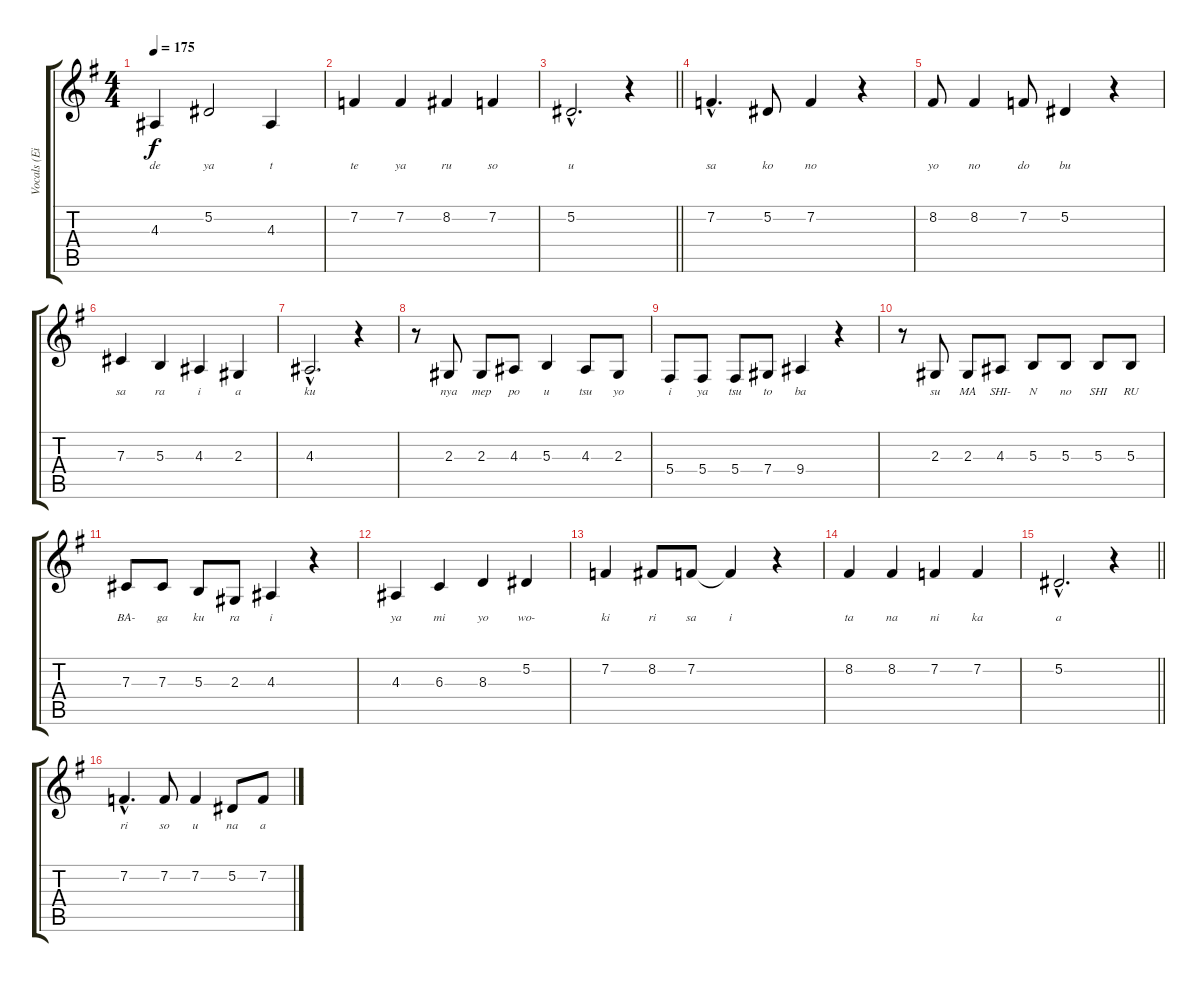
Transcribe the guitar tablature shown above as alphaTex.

\track ("Vocals (Eizo)" "Vocals (Ei") {instrument flute}
\staff {score tabs}
\tuning (Eb4 Bb3 Gb3 Db3 Ab2 Eb2) {hide}
\ts (4 4)
\tempo 175
\clef g2
\ks g
4.3.4{lyrics (0 "de") lyrics (1 "") lyrics (2 "") lyrics (3 "") lyrics (4 "") dy f} 5.2.2{lyrics (0 "ya") lyrics (1 "") lyrics (2 "") lyrics (3 "") lyrics (4 "")} 4.3.4{lyrics (0 "t") lyrics (1 "") lyrics (2 "") lyrics (3 "") lyrics (4 "")} |
7.2.4{lyrics (0 "te") lyrics (1 "") lyrics (2 "") lyrics (3 "") lyrics (4 "")} 7.2.4{lyrics (0 "ya") lyrics (1 "") lyrics (2 "") lyrics (3 "") lyrics (4 "")} 8.2.4{lyrics (0 "ru") lyrics (1 "") lyrics (2 "") lyrics (3 "") lyrics (4 "")} 7.2.4{lyrics (0 "so") lyrics (1 "") lyrics (2 "") lyrics (3 "") lyrics (4 "")} |
\barLineRight lightlight
5.2{hac}.2{d lyrics (0 "u") lyrics (1 "") lyrics (2 "") lyrics (3 "") lyrics (4 "")} r.4 |
7.2{hac}.4{d lyrics (0 "sa") lyrics (1 "") lyrics (2 "") lyrics (3 "") lyrics (4 "")} 5.2.8{lyrics (0 "ko") lyrics (1 "") lyrics (2 "") lyrics (3 "") lyrics (4 "")} 7.2.4{lyrics (0 "no") lyrics (1 "") lyrics (2 "") lyrics (3 "") lyrics (4 "")} r.4 |
8.2.8{lyrics (0 "yo") lyrics (1 "") lyrics (2 "") lyrics (3 "") lyrics (4 "")} 8.2.4{lyrics (0 "no") lyrics (1 "") lyrics (2 "") lyrics (3 "") lyrics (4 "")} 7.2.8{lyrics (0 "do") lyrics (1 "") lyrics (2 "") lyrics (3 "") lyrics (4 "")} 5.2.4{lyrics (0 "bu") lyrics (1 "") lyrics (2 "") lyrics (3 "") lyrics (4 "")} r.4 |
7.3.4{lyrics (0 "sa") lyrics (1 "") lyrics (2 "") lyrics (3 "") lyrics (4 "")} 5.3.4{lyrics (0 "ra") lyrics (1 "") lyrics (2 "") lyrics (3 "") lyrics (4 "")} 4.3.4{lyrics (0 "i") lyrics (1 "") lyrics (2 "") lyrics (3 "") lyrics (4 "")} 2.3.4{lyrics (0 "a") lyrics (1 "") lyrics (2 "") lyrics (3 "") lyrics (4 "")} |
4.3{hac}.2{d lyrics (0 "ku") lyrics (1 "") lyrics (2 "") lyrics (3 "") lyrics (4 "")} r.4 |
r.8 2.3.8{lyrics (0 "nya") lyrics (1 "") lyrics (2 "") lyrics (3 "") lyrics (4 "")} 2.3.8{lyrics (0 "mep") lyrics (1 "") lyrics (2 "") lyrics (3 "") lyrics (4 "")} 4.3.8{lyrics (0 "po") lyrics (1 "") lyrics (2 "") lyrics (3 "") lyrics (4 "")} 5.3.4{lyrics (0 "u") lyrics (1 "") lyrics (2 "") lyrics (3 "") lyrics (4 "")} 4.3.8{lyrics (0 "tsu") lyrics (1 "") lyrics (2 "") lyrics (3 "") lyrics (4 "")} 2.3.8{lyrics (0 "yo") lyrics (1 "") lyrics (2 "") lyrics (3 "") lyrics (4 "")} |
5.4.8{lyrics (0 "i") lyrics (1 "") lyrics (2 "") lyrics (3 "") lyrics (4 "")} 5.4.8{lyrics (0 "ya") lyrics (1 "") lyrics (2 "") lyrics (3 "") lyrics (4 "")} 5.4.8{lyrics (0 "tsu") lyrics (1 "") lyrics (2 "") lyrics (3 "") lyrics (4 "")} 7.4.8{lyrics (0 "to") lyrics (1 "") lyrics (2 "") lyrics (3 "") lyrics (4 "")} 9.4.4{lyrics (0 "ba") lyrics (1 "") lyrics (2 "") lyrics (3 "") lyrics (4 "")} r.4 |
r.8 2.3.8{lyrics (0 "su") lyrics (1 "") lyrics (2 "") lyrics (3 "") lyrics (4 "")} 2.3.8{lyrics (0 "MA") lyrics (1 "") lyrics (2 "") lyrics (3 "") lyrics (4 "")} 4.3.8{lyrics (0 "SHI-") lyrics (1 "") lyrics (2 "") lyrics (3 "") lyrics (4 "")} 5.3.8{lyrics (0 "N") lyrics (1 "") lyrics (2 "") lyrics (3 "") lyrics (4 "")} 5.3.8{lyrics (0 "no") lyrics (1 "") lyrics (2 "") lyrics (3 "") lyrics (4 "")} 5.3.8{lyrics (0 "SHI") lyrics (1 "") lyrics (2 "") lyrics (3 "") lyrics (4 "")} 5.3.8{lyrics (0 "RU") lyrics (1 "") lyrics (2 "") lyrics (3 "") lyrics (4 "")} |
7.3.8{lyrics (0 "BA-") lyrics (1 "") lyrics (2 "") lyrics (3 "") lyrics (4 "")} 7.3.8{lyrics (0 "ga") lyrics (1 "") lyrics (2 "") lyrics (3 "") lyrics (4 "")} 5.3.8{lyrics (0 "ku") lyrics (1 "") lyrics (2 "") lyrics (3 "") lyrics (4 "")} 2.3.8{lyrics (0 "ra") lyrics (1 "") lyrics (2 "") lyrics (3 "") lyrics (4 "")} 4.3.4{lyrics (0 "i") lyrics (1 "") lyrics (2 "") lyrics (3 "") lyrics (4 "")} r.4 |
4.3.4{lyrics (0 "ya") lyrics (1 "") lyrics (2 "") lyrics (3 "") lyrics (4 "")} 6.3.4{lyrics (0 "mi") lyrics (1 "") lyrics (2 "") lyrics (3 "") lyrics (4 "")} 8.3.4{lyrics (0 "yo") lyrics (1 "") lyrics (2 "") lyrics (3 "") lyrics (4 "")} 5.2.4{lyrics (0 "wo-") lyrics (1 "") lyrics (2 "") lyrics (3 "") lyrics (4 "")} |
7.2.4{lyrics (0 "ki") lyrics (1 "") lyrics (2 "") lyrics (3 "") lyrics (4 "")} 8.2.8{lyrics (0 "ri") lyrics (1 "") lyrics (2 "") lyrics (3 "") lyrics (4 "")} 7.2.8{lyrics (0 "sa") lyrics (1 "") lyrics (2 "") lyrics (3 "") lyrics (4 "")} 7.2{t}.4{lyrics (0 "i") lyrics (1 "") lyrics (2 "") lyrics (3 "") lyrics (4 "")} r.4 |
8.2.4{lyrics (0 "ta") lyrics (1 "") lyrics (2 "") lyrics (3 "") lyrics (4 "")} 8.2.4{lyrics (0 "na") lyrics (1 "") lyrics (2 "") lyrics (3 "") lyrics (4 "")} 7.2.4{lyrics (0 "ni") lyrics (1 "") lyrics (2 "") lyrics (3 "") lyrics (4 "")} 7.2.4{lyrics (0 "ka") lyrics (1 "") lyrics (2 "") lyrics (3 "") lyrics (4 "")} |
\barLineRight lightlight
5.2{hac}.2{d lyrics (0 "a") lyrics (1 "") lyrics (2 "") lyrics (3 "") lyrics (4 "")} r.4 |
7.2{hac}.4{d lyrics (0 "ri") lyrics (1 "") lyrics (2 "") lyrics (3 "") lyrics (4 "")} 7.2.8{lyrics (0 "so") lyrics (1 "") lyrics (2 "") lyrics (3 "") lyrics (4 "")} 7.2.4{lyrics (0 "u") lyrics (1 "") lyrics (2 "") lyrics (3 "") lyrics (4 "")} 5.2.8{lyrics (0 "na") lyrics (1 "") lyrics (2 "") lyrics (3 "") lyrics (4 "")} 7.2.8{lyrics (0 "a") lyrics (1 "") lyrics (2 "") lyrics (3 "") lyrics (4 "")}
